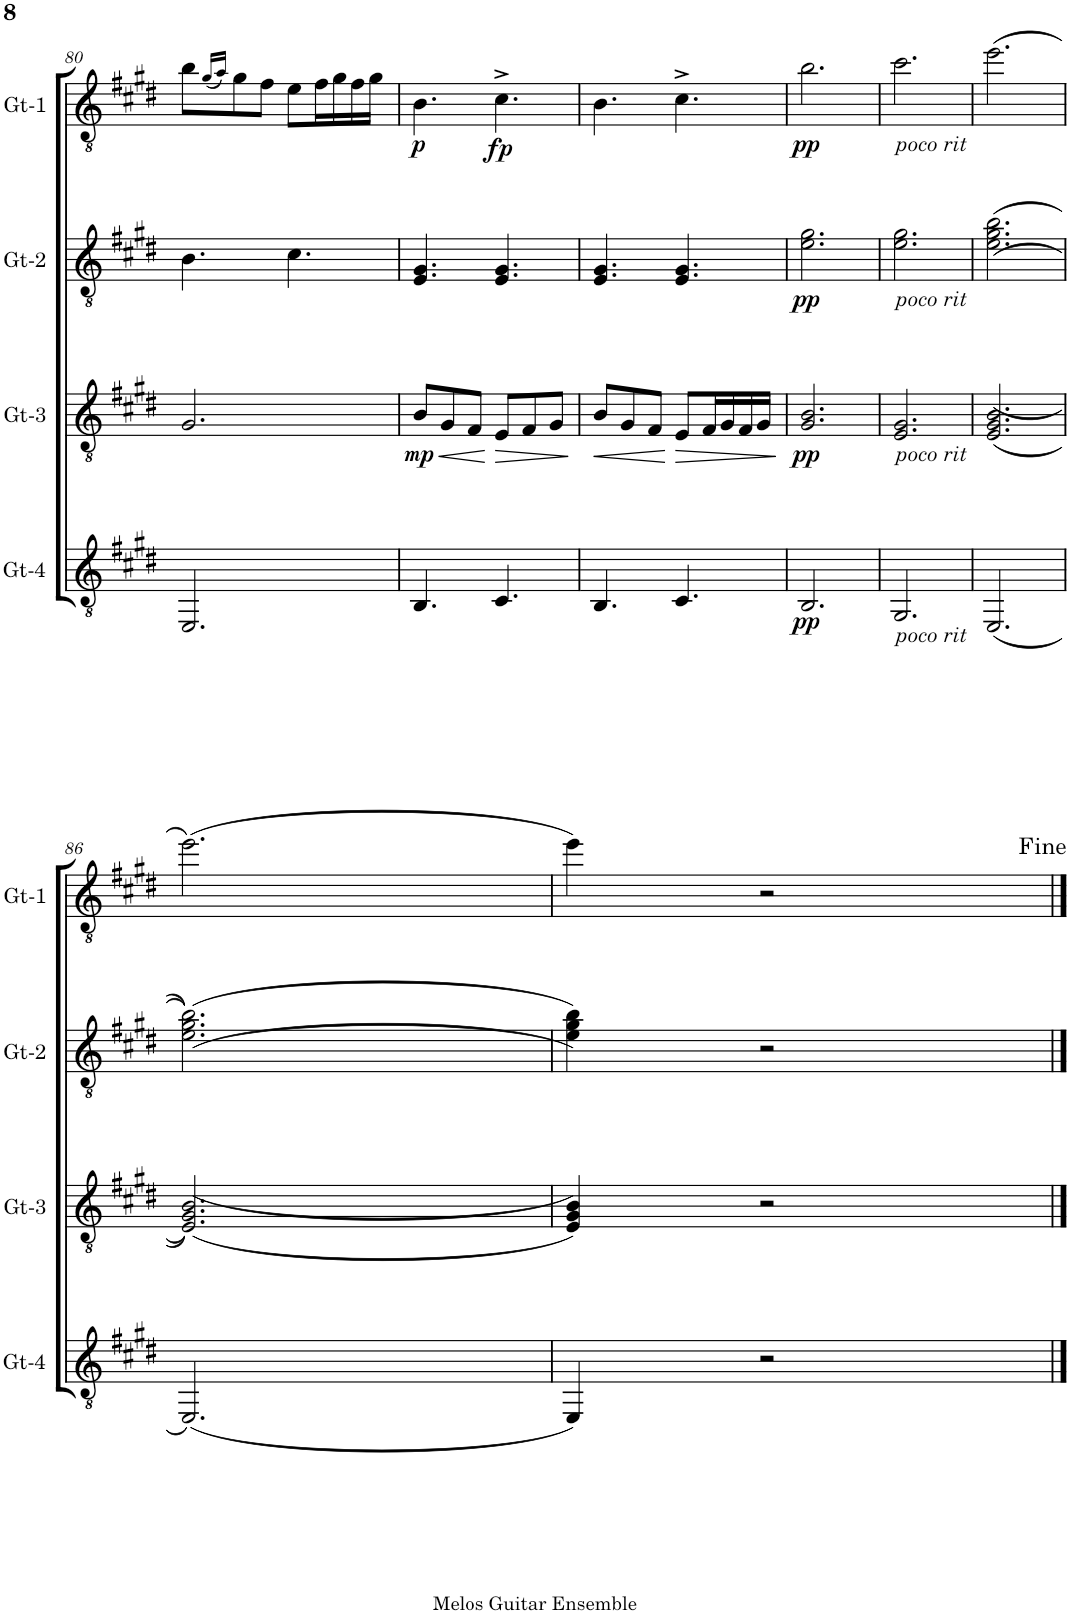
**kern	**dynam	**kern	**dynam	**kern	**dynam	**kern	**dynam
*part4	*part4	*part3	*part3	*part2	*part2	*part1	*part1
*staff4	*staff4	*staff3	*staff3	*staff2	*staff2	*staff1	*staff1
*I"Gt-4	*	*I"Gt-3	*	*I"Gt-2	*	*I"Gt-1	*
*I'Gt-4	*	*I'Gt-3	*	*I'Gt-2	*	*I'Gt-1	*
!!LO:PB:g=z
*clefGv2	*	*clefGv2	*	*clefGv2	*	*clefGv2	*
*k[f#c#g#d#]	*	*k[f#c#g#d#]	*	*k[f#c#g#d#]	*	*k[f#c#g#d#]	*
*M6/8	*	*M6/8	*	*M6/8	*	*M6/8	*
=80	=80	=80	=80	=80	=80	=80	=80
2.EE/	.	2.G#/	.	4.B\	.	8b\L	.
.	.	.	.	.	.	(16qg#/LL	.
.	.	.	.	.	.	16qa/JJ)	.
.	.	.	.	.	.	8g#\	.
.	.	.	.	.	.	8f#\J	.
.	.	.	.	4.c#\	.	8e\L	.
.	.	.	.	.	.	16f#\L	.
.	.	.	.	.	.	16g#\	.
.	.	.	.	.	.	16f#\	.
.	.	.	.	.	.	16g#\JJ	.
=81	=81	=81	=81	=81	=81	=81	=81
!	!	!	!LO:HP:b	!	!	!	!
!	!	!	!LO:DY:n=1:b	!	!	!	!LO:DY:b
4.BB/	.	8B/L	< mp	4.E/ 4.G#/	.	4.B\	p
.	.	8G#/	.	.	.	.	.
.	.	8F#/J	.	.	.	.	.
!	!	!	!LO:HP:n=1:b	!	!	!	!LO:DY:b
4.C#/	.	8E/L	[ >	4.E/ 4.G#/	.	4.c#^\	fp
.	.	8F#/	.	.	.	.	.
.	.	8G#/J	.	.	.	.	.
.	.	.	]	.	.	.	.
=82	=82	=82	=82	=82	=82	=82	=82
!	!	!	!LO:HP:b	!	!	!	!
4.BB/	.	8B/L	<	4.E/ 4.G#/	.	4.B\	.
.	.	8G#/	.	.	.	.	.
.	.	8F#/J	.	.	.	.	.
!	!	!	!LO:HP:n=1:b	!	!	!	!
4.C#/	.	8E/L	[ >	4.E/ 4.G#/	.	4.c#^\	.
.	.	16F#/L	.	.	.	.	.
.	.	16G#/	.	.	.	.	.
.	.	16F#/	.	.	.	.	.
.	.	16G#/JJ	.	.	.	.	.
.	.	.	]	.	.	.	.
=83	=83	=83	=83	=83	=83	=83	=83
!	!LO:DY:b	!	!LO:DY:b	!	!LO:DY:b	!	!LO:DY:b
2.BB/	pp	2.G#/ 2.B/	pp	2.e\ 2.g#\	pp	2.b\	pp
=84	=84	=84	=84	=84	=84	=84	=84
!	!	!	!	!	!	!LO:TX:b:i:t=poco rit	!
!	!	!	!	!LO:TX:b:i:t=poco rit	!	!	!
!	!	!LO:TX:b:i:t=poco rit	!	!	!	!	!
!LO:TX:b:i:t=poco rit	!	!	!	!	!	!	!
2.GG#/	.	2.E/ 2.G#/	.	2.e\ 2.g#\	.	2.cc#\	.
=85	=85	=85	=85	=85	=85	=85	=85
(2.EE/	.	((2.E/ 2.G#/ 2.B/	.	((2.e\ 2.g#\ 2.b\	.	(2.ee\	.
!!LO:LB:g=z
=86	=86	=86	=86	=86	=86	=86	=86
(2.EE/)	.	((2.E/ 2.G#/ 2.B/))	.	((2.e\ 2.g#\ 2.b\))	.	(2.ee\)	.
=87	=87	=87	=87	=87	=87	=87	=87
4EE/)	.	4E/ 4G#/ 4B/))	.	4e\ 4g#\ 4b\))	.	4ee\)	.
2r	.	2r	.	2r	.	2r	.
==	==	==	==	==	==	==	==
*-	*-	*-	*-	*-	*-	*-	*-
